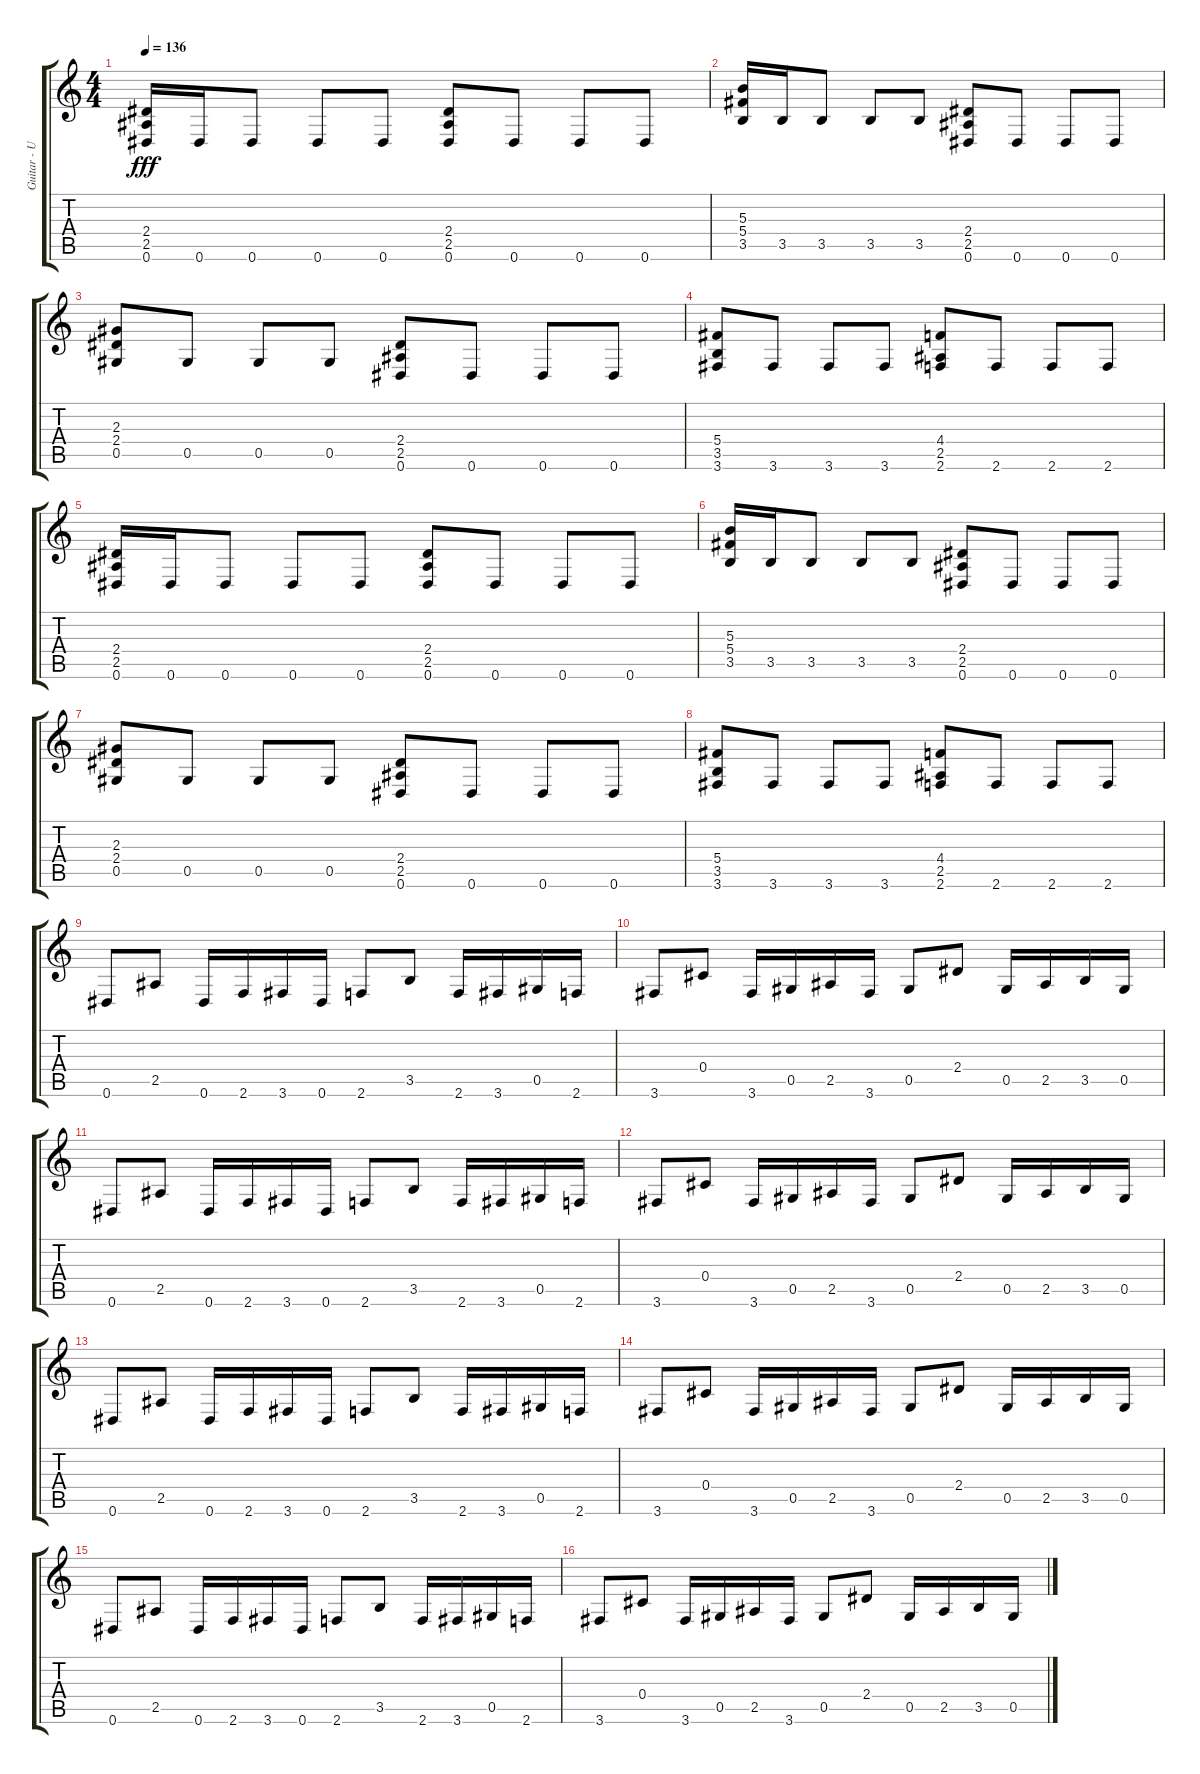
\track ("Guitar - Uriy Melisov" "Guitar - U") {instrument distortionguitar}
\staff {score tabs}
\tuning (Eb4 Bb3 Gb3 Db3 Ab2 Eb2) {hide}
\ts (4 4)
\tempo 136
\clef g2
\ks c
(2.4 2.5 0.6).16{dy fff} 0.6.16 0.6.8 0.6.8 0.6.8 (2.4 2.5 0.6).8 0.6.8 0.6.8 0.6.8 |
(5.3 5.4 3.5).16 3.5.16 3.5.8 3.5.8 3.5.8 (2.4 2.5 0.6).8 0.6.8 0.6.8 0.6.8 |
(2.3 2.4 0.5).8 0.5.8 0.5.8 0.5.8 (2.4 2.5 0.6).8 0.6.8 0.6.8 0.6.8 |
(5.4 3.5 3.6).8 3.6.8 3.6.8 3.6.8 (4.4 2.5 2.6).8 2.6.8 2.6.8 2.6.8 |
(2.4 2.5 0.6).16 0.6.16 0.6.8 0.6.8 0.6.8 (2.4 2.5 0.6).8 0.6.8 0.6.8 0.6.8 |
(5.3 5.4 3.5).16 3.5.16 3.5.8 3.5.8 3.5.8 (2.4 2.5 0.6).8 0.6.8 0.6.8 0.6.8 |
(2.3 2.4 0.5).8 0.5.8 0.5.8 0.5.8 (2.4 2.5 0.6).8 0.6.8 0.6.8 0.6.8 |
(5.4 3.5 3.6).8 3.6.8 3.6.8 3.6.8 (4.4 2.5 2.6).8 2.6.8 2.6.8 2.6.8 |
0.6.8 2.5.8 0.6.16 2.6.16 3.6.16 0.6.16 2.6.8 3.5.8 2.6.16 3.6.16 0.5.16 2.6.16 |
3.6.8 0.4.8 3.6.16 0.5.16 2.5.16 3.6.16 0.5.8 2.4.8 0.5.16 2.5.16 3.5.16 0.5.16 |
0.6.8 2.5.8 0.6.16 2.6.16 3.6.16 0.6.16 2.6.8 3.5.8 2.6.16 3.6.16 0.5.16 2.6.16 |
3.6.8 0.4.8 3.6.16 0.5.16 2.5.16 3.6.16 0.5.8 2.4.8 0.5.16 2.5.16 3.5.16 0.5.16 |
0.6.8 2.5.8 0.6.16 2.6.16 3.6.16 0.6.16 2.6.8 3.5.8 2.6.16 3.6.16 0.5.16 2.6.16 |
3.6.8 0.4.8 3.6.16 0.5.16 2.5.16 3.6.16 0.5.8 2.4.8 0.5.16 2.5.16 3.5.16 0.5.16 |
0.6.8 2.5.8 0.6.16 2.6.16 3.6.16 0.6.16 2.6.8 3.5.8 2.6.16 3.6.16 0.5.16 2.6.16 |
3.6.8 0.4.8 3.6.16 0.5.16 2.5.16 3.6.16 0.5.8 2.4.8 0.5.16 2.5.16 3.5.16 0.5.16
